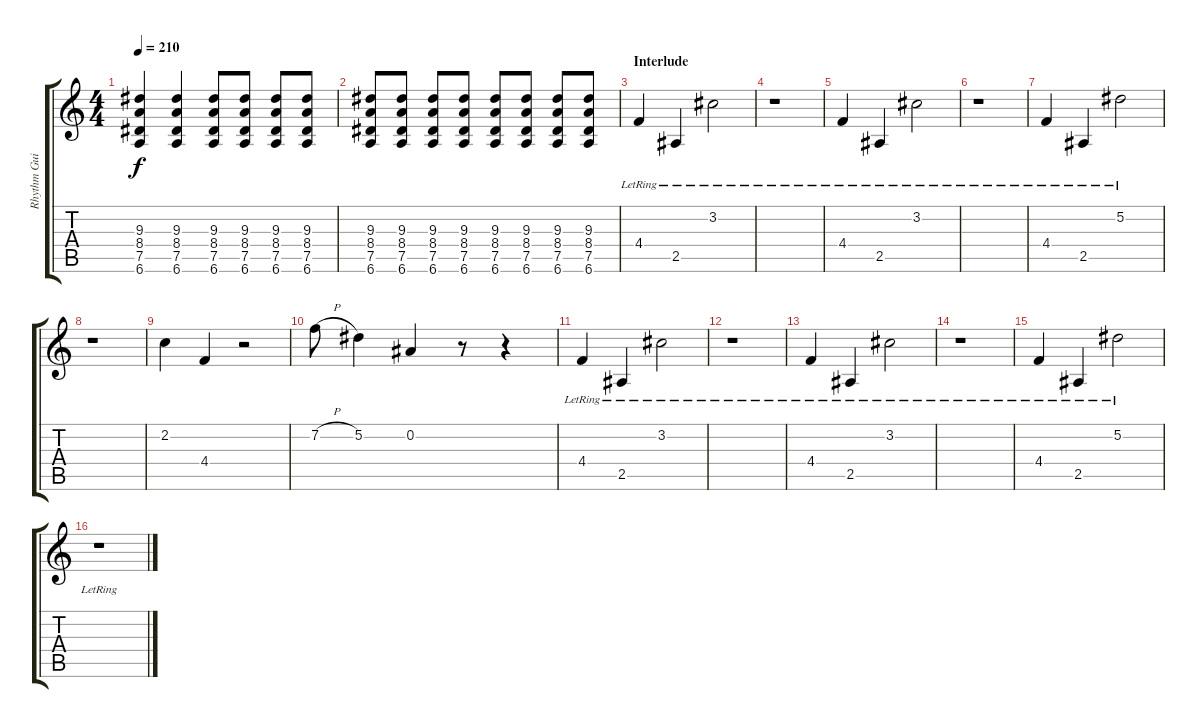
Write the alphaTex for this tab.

\track ("Rhythm Guitar" "Rhythm Gui") {instrument distortionguitar}
\staff {score tabs}
\tuning (Eb4 Bb3 Gb3 Db3 Ab2 Eb2) {hide}
\ts (4 4)
\tempo 210
\clef g2
\ks c
(9.3 8.4 7.5 6.6).4{dy f} (9.3 8.4 7.5 6.6).4 (9.3 8.4 7.5 6.6).8 (9.3 8.4 7.5 6.6).8 (9.3 8.4 7.5 6.6).8 (9.3 8.4 7.5 6.6).8 |
(9.3 8.4 7.5 6.6).8 (9.3 8.4 7.5 6.6).8 (9.3 8.4 7.5 6.6).8 (9.3 8.4 7.5 6.6).8 (9.3 8.4 7.5 6.6).8 (9.3 8.4 7.5 6.6).8 (9.3 8.4 7.5 6.6).8 (9.3 8.4 7.5 6.6).8 |
\section ("" "Interlude")
4.4{lr}.4{instrument electricguitarclean} 2.5{lr}.4 3.2{lr}.2 |
r.1 |
4.4{lr}.4 2.5{lr}.4 3.2{lr}.2 |
r.1 |
4.4{lr}.4 2.5{lr}.4 5.2{lr}.2 |
r.1 |
2.2.4 4.4.4 r.2 |
7.2{h}.8 5.2.4 0.2.4 r.8 r.4 |
4.4{lr}.4 2.5{lr}.4 3.2{lr}.2 |
r.1 |
4.4{lr}.4 2.5{lr}.4 3.2{lr}.2 |
r.1 |
4.4{lr}.4 2.5{lr}.4 5.2{lr}.2 |
r.1
